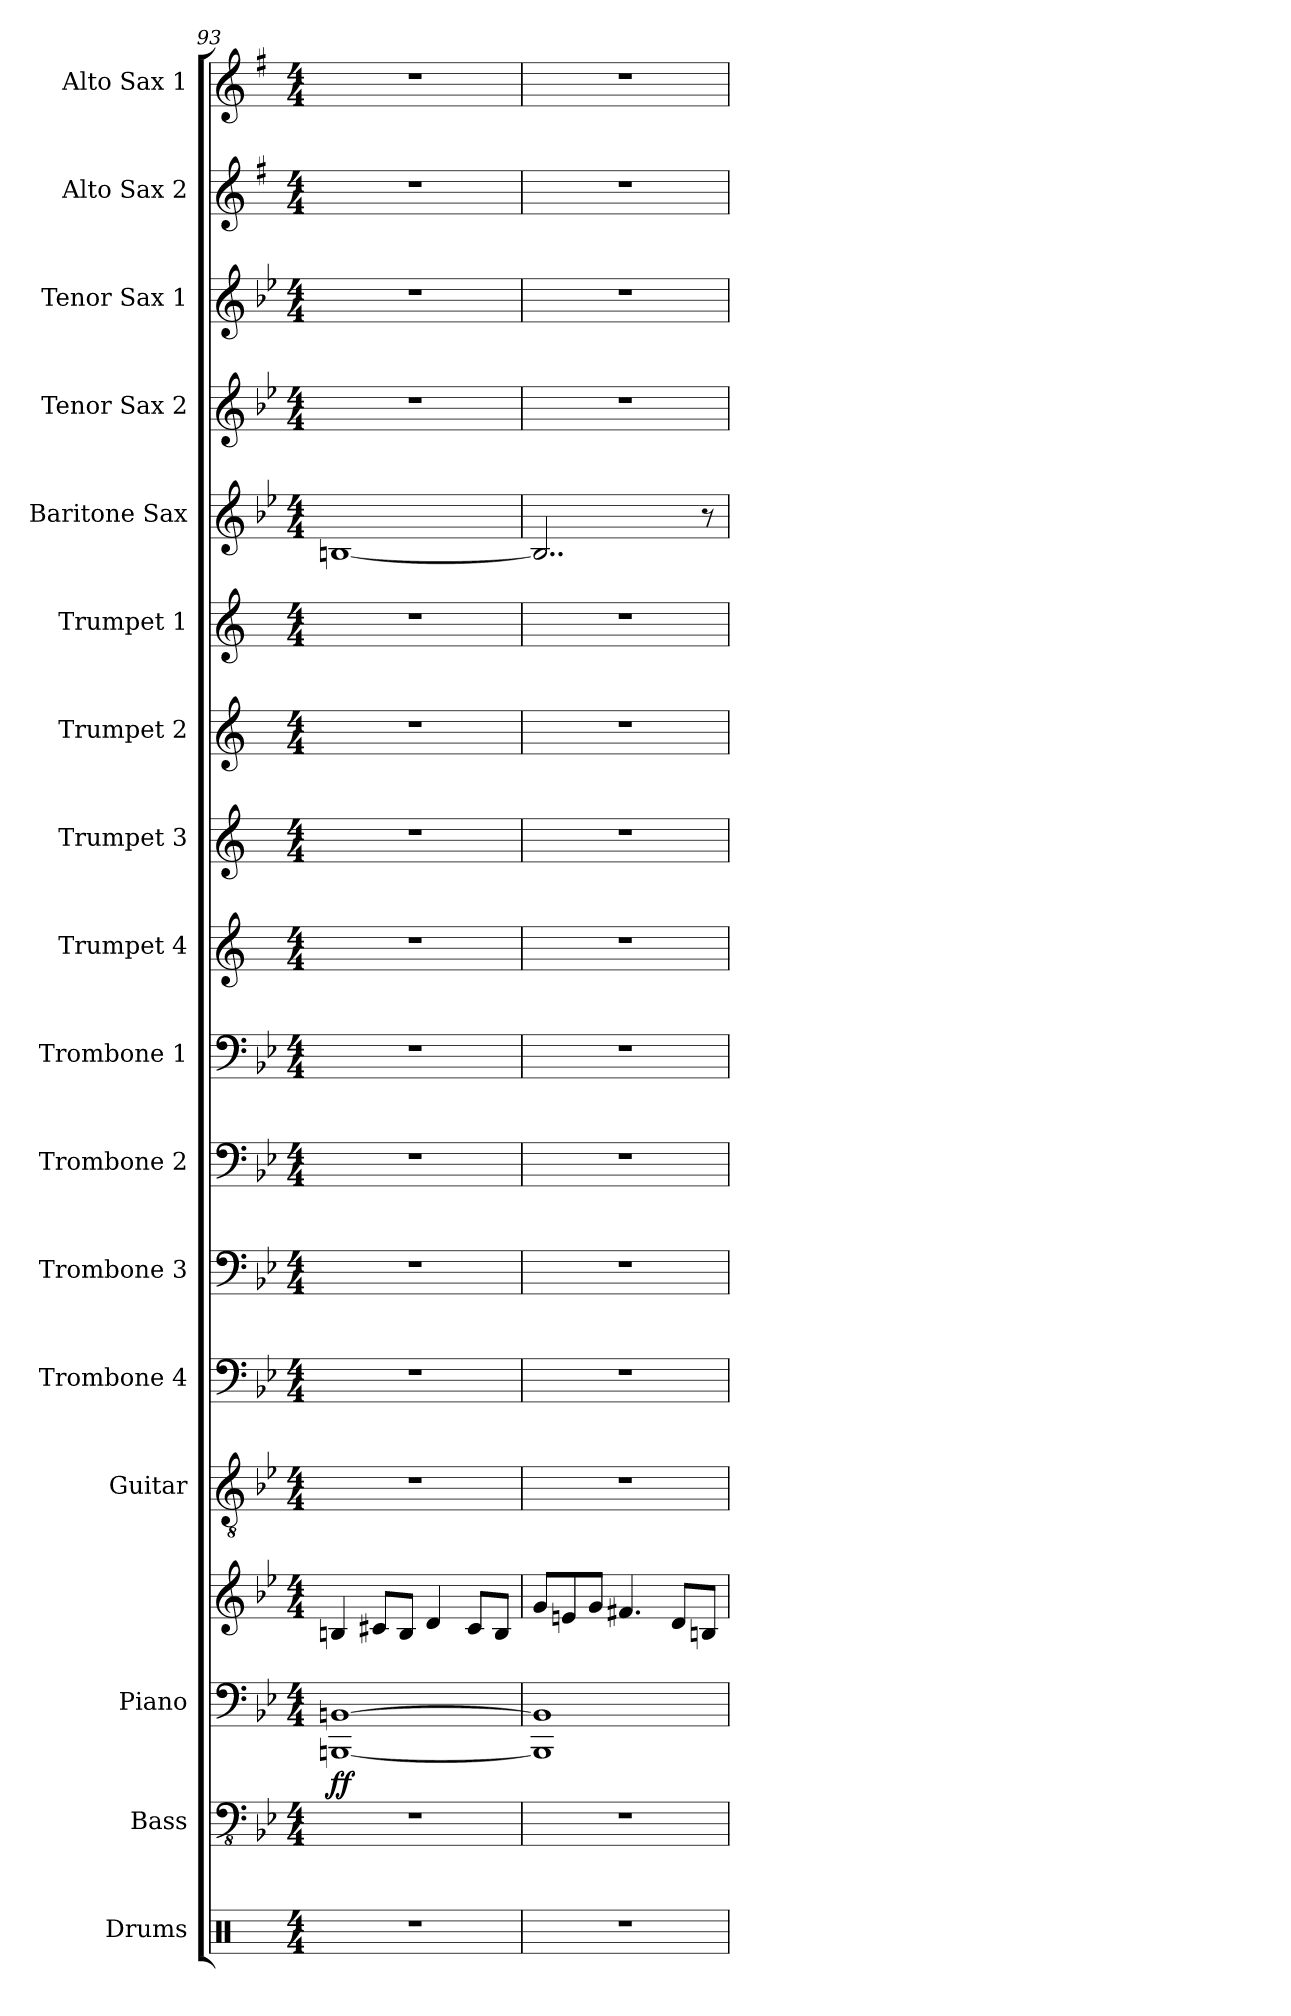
**kern	**kern	**kern	**kern	**dynam	**kern	**kern	**kern	**kern	**kern	**kern	**kern	**kern	**kern	**kern	**kern	**kern	**kern	**kern
*part17	*part16	*part15	*part15	*part15	*part14	*part13	*part12	*part11	*part10	*part9	*part8	*part7	*part6	*part5	*part4	*part3	*part2	*part1
*staff18	*staff17	*staff16	*staff15	*staff15/16	*staff14	*staff13	*staff12	*staff11	*staff10	*staff9	*staff8	*staff7	*staff6	*staff5	*staff4	*staff3	*staff2	*staff1
*I"Drums	*I"Bass	*I"Piano	*	*	*I"Guitar	*I"Trombone 4	*I"Trombone 3	*I"Trombone 2	*I"Trombone 1	*I"Trumpet 4	*I"Trumpet 3	*I"Trumpet 2	*I"Trumpet 1	*I"Baritone Sax	*I"Tenor Sax 2	*I"Tenor Sax 1	*I"Alto Sax 2	*I"Alto Sax 1
*I'Drums	*I'Bass	*I'Piano	*	*	*I'Gtr.	*I'Tbn. 4	*I'Tbn. 3	*I'Tbn. 2	*I'Tbn. 1	*I'Tpt. 4	*I'Tpt. 3	*I'Tpt. 2	*I'Tpt. 1	*I'Bari	*I'Tenor 2	*I'Tenor 1	*I'Alto 2	*I'Alto 1
*clefX	*clefFv4	*clefF4	*clefG2	*	*clefGv2	*clefF4	*clefF4	*clefF4	*clefF4	*clefG2	*clefG2	*clefG2	*clefG2	*clefG2	*clefG2	*clefG2	*clefG2	*clefG2
*	*	*	*	*	*	*	*	*	*	*ITrd1c2	*ITrd1c2	*ITrd1c2	*ITrd1c2	*ITrd12c21	*ITrd8c14	*ITrd8c14	*ITrd5c9	*ITrd5c9
*k[]	*k[b-e-]	*k[b-e-]	*k[b-e-]	*	*k[b-e-]	*k[b-e-]	*k[b-e-]	*k[b-e-]	*k[b-e-]	*k[b-e-]	*k[b-e-]	*k[b-e-]	*k[b-e-]	*k[b-e-]	*k[b-e-]	*k[b-e-]	*k[b-e-]	*k[b-e-]
*M4/4	*M4/4	*M4/4	*M4/4	*	*M4/4	*M4/4	*M4/4	*M4/4	*M4/4	*M4/4	*M4/4	*M4/4	*M4/4	*M4/4	*M4/4	*M4/4	*M4/4	*M4/4
=93	=93	=93	=93	=93	=93	=93	=93	=93	=93	=93	=93	=93	=93	=93	=93	=93	=93	=93
!	!	!	!	!LO:DY:b=2	!	!	!	!	!	!	!	!	!	!	!	!	!	!
!	!	!	!	!LO:DY:n=1:b	!	!	!	!	!	!	!	!	!	!	!	!	!	!
1r	1r	[1BBBn [1BBn	4Bn/	f f	1r	1r	1r	1r	1r	1r	1r	1r	1r	[1BBn	1r	1r	1r	1r
.	.	.	8c#X/L	.	.	.	.	.	.	.	.	.	.	.	.	.	.	.
.	.	.	8B/J	.	.	.	.	.	.	.	.	.	.	.	.	.	.	.
.	.	.	4d/	.	.	.	.	.	.	.	.	.	.	.	.	.	.	.
.	.	.	8c#/L	.	.	.	.	.	.	.	.	.	.	.	.	.	.	.
.	.	.	8B/J	.	.	.	.	.	.	.	.	.	.	.	.	.	.	.
=94	=94	=94	=94	=94	=94	=94	=94	=94	=94	=94	=94	=94	=94	=94	=94	=94	=94	=94
1r	1r	1BBB] 1BB]	8g/L	.	1r	1r	1r	1r	1r	1r	1r	1r	1r	2..BB/]	1r	1r	1r	1r
.	.	.	8en/	.	.	.	.	.	.	.	.	.	.	.	.	.	.	.
.	.	.	8g/J	.	.	.	.	.	.	.	.	.	.	.	.	.	.	.
.	.	.	4.f#X/	.	.	.	.	.	.	.	.	.	.	.	.	.	.	.
.	.	.	8d/L	.	.	.	.	.	.	.	.	.	.	.	.	.	.	.
.	.	.	8Bn/J	.	.	.	.	.	.	.	.	.	.	8r	.	.	.	.
=	=	=	=	=	=	=	=	=	=	=	=	=	=	=	=	=	=	=
*-	*-	*-	*-	*-	*-	*-	*-	*-	*-	*-	*-	*-	*-	*-	*-	*-	*-	*-
